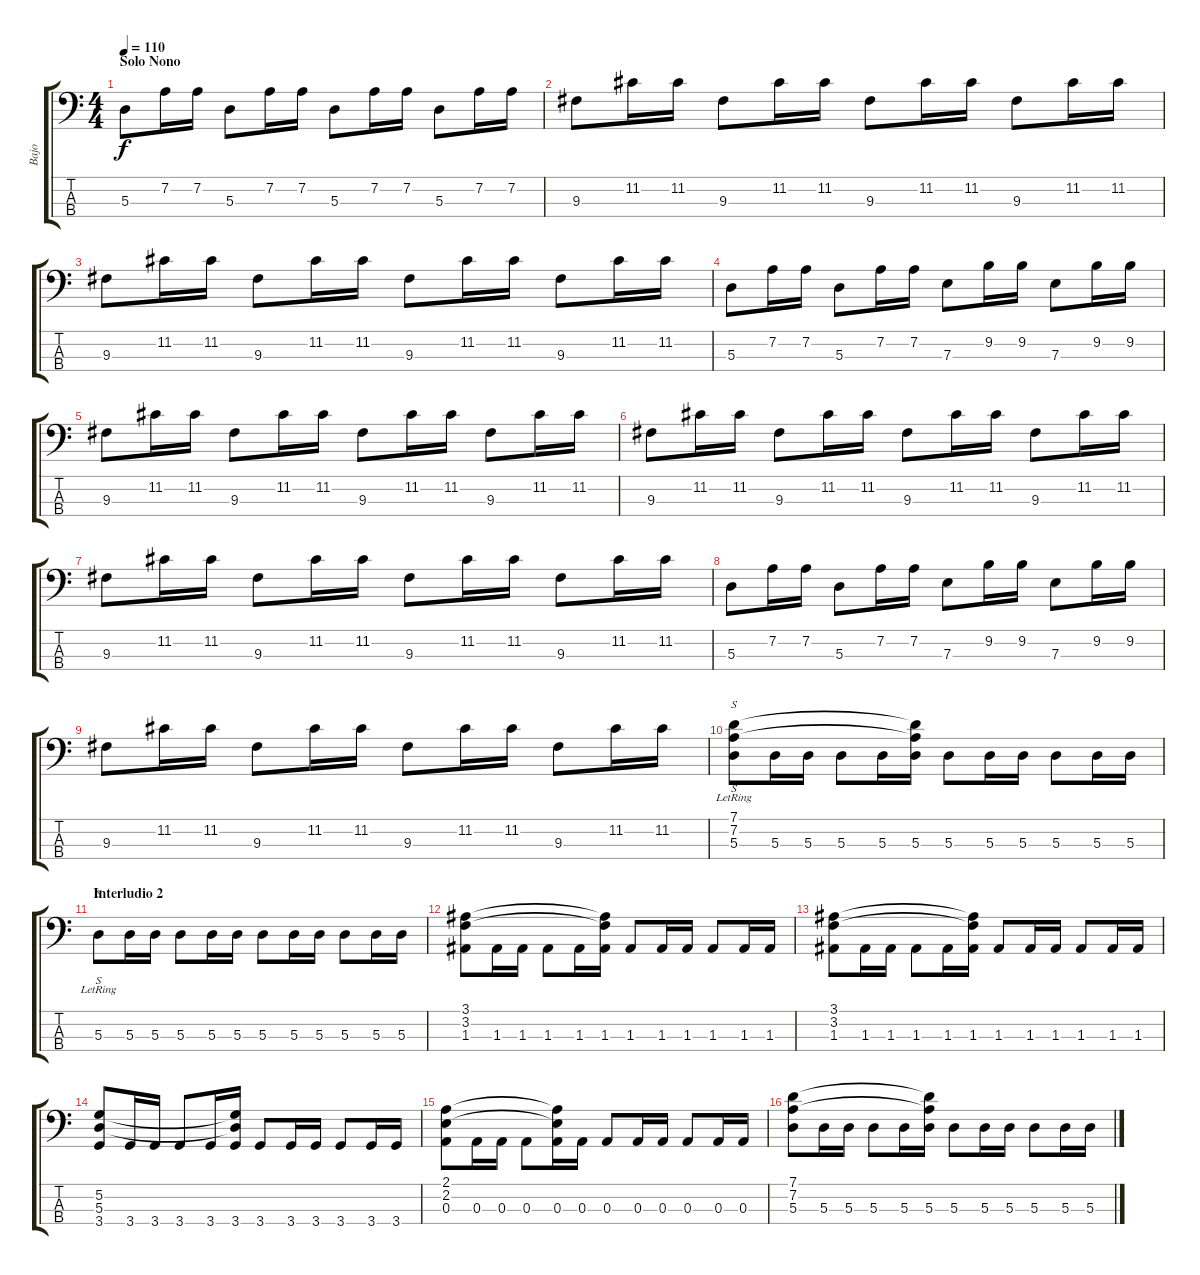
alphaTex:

\track ("Bajo" "Bajo") {instrument electricbassfinger}
\staff {score tabs}
\tuning (G2 D2 A1 E1) {hide}
\ts (4 4)
\section ("" "Solo Nono")
\tempo 110
\clef f4
\ks c
5.3.8{dy f} 7.2.16 7.2.16 5.3.8 7.2.16 7.2.16 5.3.8 7.2.16 7.2.16 5.3.8 7.2.16 7.2.16 |
9.3.8 11.2.16 11.2.16 9.3.8 11.2.16 11.2.16 9.3.8 11.2.16 11.2.16 9.3.8 11.2.16 11.2.16 |
9.3.8 11.2.16 11.2.16 9.3.8 11.2.16 11.2.16 9.3.8 11.2.16 11.2.16 9.3.8 11.2.16 11.2.16 |
5.3.8 7.2.16 7.2.16 5.3.8 7.2.16 7.2.16 7.3.8 9.2.16 9.2.16 7.3.8 9.2.16 9.2.16 |
9.3.8 11.2.16 11.2.16 9.3.8 11.2.16 11.2.16 9.3.8 11.2.16 11.2.16 9.3.8 11.2.16 11.2.16 |
9.3.8 11.2.16 11.2.16 9.3.8 11.2.16 11.2.16 9.3.8 11.2.16 11.2.16 9.3.8 11.2.16 11.2.16 |
9.3.8 11.2.16 11.2.16 9.3.8 11.2.16 11.2.16 9.3.8 11.2.16 11.2.16 9.3.8 11.2.16 11.2.16 |
5.3.8 7.2.16 7.2.16 5.3.8 7.2.16 7.2.16 7.3.8 9.2.16 9.2.16 7.3.8 9.2.16 9.2.16 |
9.3.8 11.2.16 11.2.16 9.3.8 11.2.16 11.2.16 9.3.8 11.2.16 11.2.16 9.3.8 11.2.16 11.2.16 |
(7.1 7.2{lr} 5.3{lr}).8{s} 5.3.16 5.3.16 5.3.8 5.3.16 (7.1{t} 7.2{t} 5.3).16 5.3.8 5.3.16 5.3.16 5.3.8 5.3.16 5.3.16 |
\section ("" "Interludio 2")
5.3{lr}.8{s} 5.3.16 5.3.16 5.3.8 5.3.16 5.3.16 5.3.8 5.3.16 5.3.16 5.3.8 5.3.16 5.3.16 |
(3.1 3.2 1.3).8 1.3.16 1.3.16 1.3.8 1.3.16 (3.1{t} 3.2{t} 1.3).16 1.3.8 1.3.16 1.3.16 1.3.8 1.3.16 1.3.16 |
(3.1 3.2 1.3).8 1.3.16 1.3.16 1.3.8 1.3.16 (3.1{t} 3.2{t} 1.3).16 1.3.8 1.3.16 1.3.16 1.3.8 1.3.16 1.3.16 |
(5.2 5.3 3.4).8 3.4.16 3.4.16 3.4.8 3.4.16 (5.2{t} 5.3{t} 3.4).16 3.4.8 3.4.16 3.4.16 3.4.8 3.4.16 3.4.16 |
(2.1 2.2 0.3).8 0.3.16 0.3.16 0.3.8 (2.1{t} 2.2{t} 0.3).16 0.3.16 0.3.8 0.3.16 0.3.16 0.3.8 0.3.16 0.3.16 |
(7.1 7.2 5.3).8 5.3.16 5.3.16 5.3.8 5.3.16 (7.1{t} 7.2{t} 5.3).16 5.3.8 5.3.16 5.3.16 5.3.8 5.3.16 5.3.16
